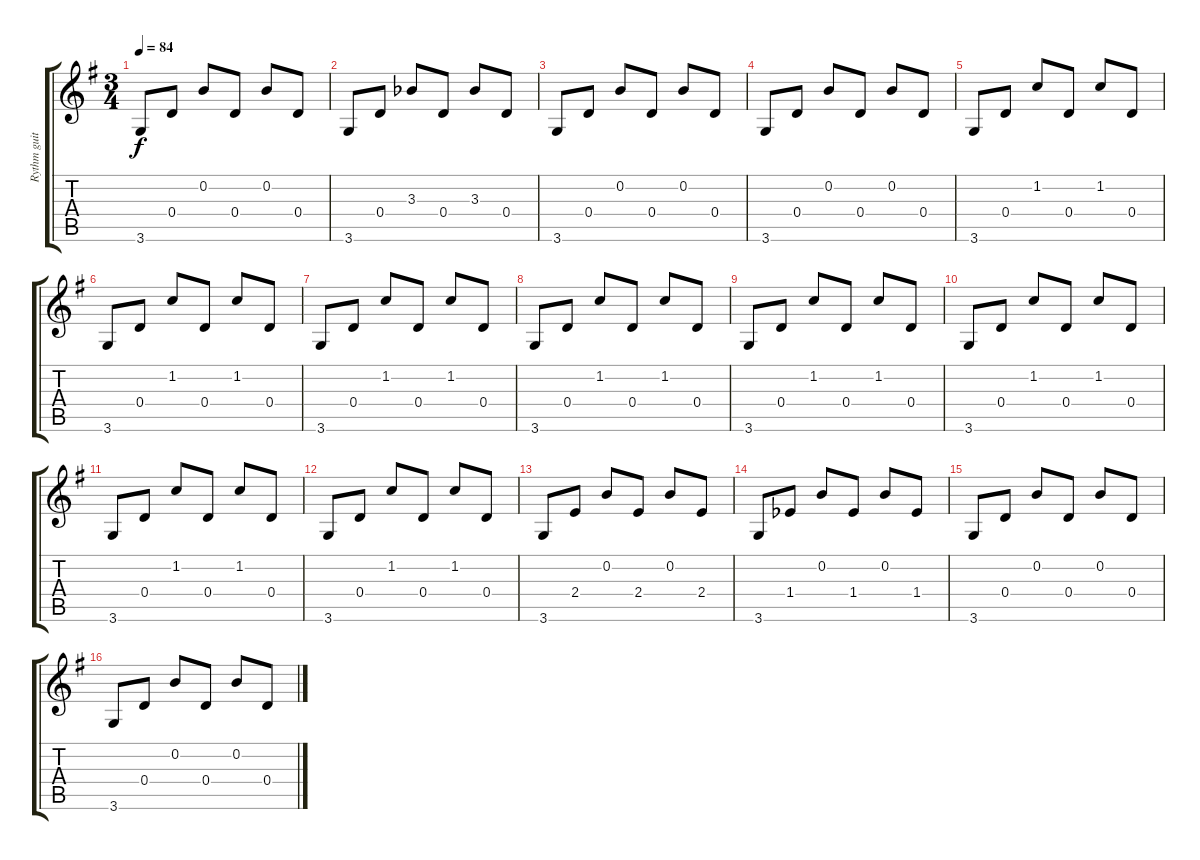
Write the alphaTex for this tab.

\track ("Rythm guitar 2" "Rythm guit") {instrument acousticguitarnylon}
\staff {score tabs}
\tuning (E4 B3 G3 D3 A2 E2) {hide}
\ts (3 4)
\tempo 84
\clef g2
\ks g
3.6.8{dy f} 0.4.8 0.2.8 0.4.8 0.2.8 0.4.8 |
3.6.8 0.4.8 3.3{acc b}.8 0.4.8 3.3{acc b}.8 0.4.8 |
3.6.8 0.4.8 0.2.8 0.4.8 0.2.8 0.4.8 |
3.6.8 0.4.8 0.2.8 0.4.8 0.2.8 0.4.8 |
3.6.8 0.4.8 1.2.8 0.4.8 1.2.8 0.4.8 |
3.6.8 0.4.8 1.2.8 0.4.8 1.2.8 0.4.8 |
3.6.8 0.4.8 1.2.8 0.4.8 1.2.8 0.4.8 |
3.6.8 0.4.8 1.2.8 0.4.8 1.2.8 0.4.8 |
3.6.8 0.4.8 1.2.8 0.4.8 1.2.8 0.4.8 |
3.6.8 0.4.8 1.2.8 0.4.8 1.2.8 0.4.8 |
3.6.8 0.4.8 1.2.8 0.4.8 1.2.8 0.4.8 |
3.6.8 0.4.8 1.2.8 0.4.8 1.2.8 0.4.8 |
3.6.8 2.4.8 0.2.8 2.4.8 0.2.8 2.4.8 |
3.6.8 1.4{acc b}.8 0.2.8 1.4{acc b}.8 0.2.8 1.4{acc b}.8 |
3.6.8 0.4.8 0.2.8 0.4.8 0.2.8 0.4.8 |
3.6.8 0.4.8 0.2.8 0.4.8 0.2.8 0.4.8
